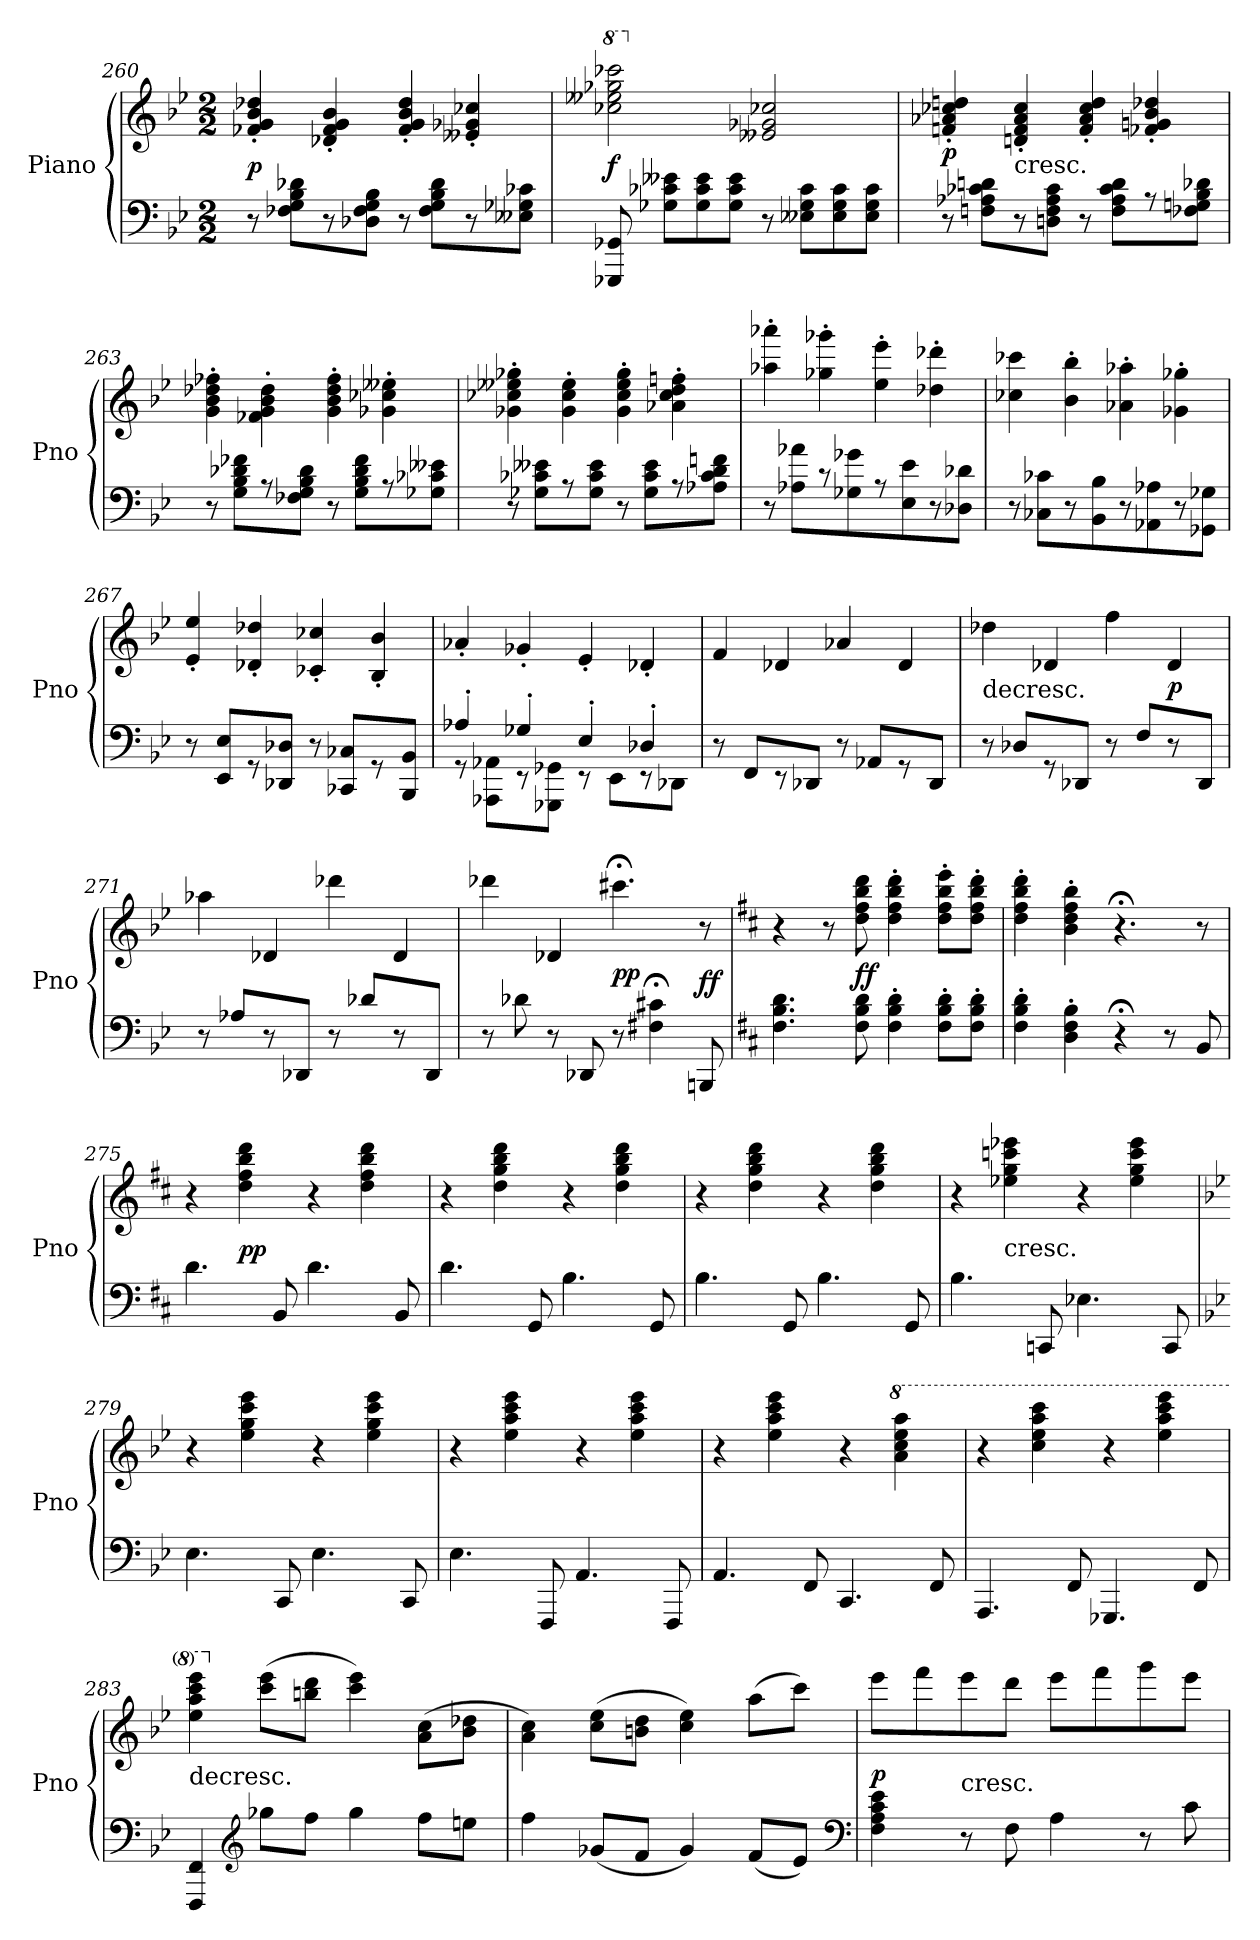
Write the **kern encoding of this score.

**kern	**kern	**dynam
*part1	*part1	*part1
*staff2	*staff1	*staff1/2
*I"Piano	*	*
*I'Pno	*	*
*clefF4	*clefG2	*
*k[b-e-]	*k[b-e-]	*
*M2/2	*M2/2	*
=260	=260	=260
8r	4f-X'/ 4g'/ 4b-'/ 4dd-X'/	p
8F-X\ 8G\ 8B-\ 8d-X\L	.	.
8r	4d-X'/ 4f-'/ 4g'/ 4b-'/	.
8D-X\ 8F-\ 8G\ 8B-\J	.	.
8r	4f-'/ 4g'/ 4b-'/ 4dd-'/	.
8F-\ 8G\ 8B-\ 8d-\L	.	.
8r	4e--X'/ 4g-X'/ 4cc-X'/	.
8E--X\ 8G-X\ 8c-X\J	.	.
=261	=261	=261
*	*8va	*
8GGG-X/ 8GG-X/	2ccc-X\ 2eee--X\ 2ggg-X\ 2cccc-X\	f
8G-X\ 8c-X\ 8e--X\L	.	.
8G-\ 8c-\ 8e--\	.	.
8G-\ 8c-\ 8e--\J	.	.
*	*X8va	*
8r	2e--X/ 2g-X/ 2cc-X/	.
8E--X\ 8G-\ 8c-\L	.	.
8E--\ 8G-\ 8c-\	.	.
8E--\ 8G-\ 8c-\J	.	.
=262	=262	=262
8r	4fn'/ 4a-X'/ 4cc-X'/ 4ddn'/	p
8Fn\ 8A-X\ 8c-X\ 8dn\L	.	.
!	!LO:TX:c:t=cresc.	!
8r	4dn'/ 4f'/ 4a-'/ 4cc-'/	.
8Dn\ 8F\ 8A-\ 8c-\J	.	.
8r	4f'/ 4a-'/ 4cc-'/ 4dd'/	.
8F\ 8A-\ 8c-\ 8d\L	.	.
8r	4f-X'/ 4gn'/ 4b-'/ 4dd-X'/	.
8F-X\ 8Gn\ 8B-\ 8d-X\J	.	.
=263	=263	=263
8r	4g'\ 4b-'\ 4dd-X'\ 4ff-X'\	.
8G\ 8B-\ 8d-X\ 8f-X\L	.	.
8r	4f-X'\ 4g'\ 4b-'\ 4dd-'\	.
8F-X\ 8G\ 8B-\ 8d-\J	.	.
8r	4g'\ 4b-'\ 4dd-'\ 4ff-'\	.
8G\ 8B-\ 8d-\ 8f-\L	.	.
8r	4g-X'\ 4cc-X'\ 4ee--X'\	.
8G-X\ 8c-X\ 8e--X\J	.	.
=264	=264	=264
8r	4g-X'\ 4cc-X'\ 4ee--X'\ 4gg-X'\	.
8G-X\ 8c-X\ 8e--X\L	.	.
8r	4g-'\ 4cc-'\ 4ee--'\	.
8G-\ 8c-\ 8e--\J	.	.
8r	4g-'\ 4cc-'\ 4ee--'\ 4gg-'\	.
8G-\ 8c-\ 8e--\L	.	.
8r	4a-X'\ 4cc-'\ 4dd'\ 4ffn'\	.
8A-X\ 8c-\ 8d\ 8fn\J	.	.
=265	=265	=265
8r	4aa-X'\ 4aaa-X'\	.
8A-X\ 8a-X\L	.	.
8r	4gg-X'\ 4ggg-X'\	.
8G-X\ 8g-X\	.	.
8r	4ee-'\ 4eee-'\	.
8E-\ 8e-\	.	.
8r	4dd-X'\ 4ddd-X'\	.
8D-X\ 8d-X\J	.	.
=266	=266	=266
8r	4cc-X\ 4ccc-X\	.
8C-X\ 8c-X\L	.	.
8r	4b-'\ 4bb-'\	.
8BB-\ 8B-\	.	.
8r	4a-X'\ 4aa-X'\	.
8AA-X\ 8A-X\	.	.
8r	4g-X'\ 4gg-X'\	.
8GG-X\ 8G-X\J	.	.
=267	=267	=267
8r	4e-'/ 4ee-'/	.
8EE-/ 8E-/L	.	.
8r	4d-X'/ 4dd-X'/	.
8DD-X/ 8D-X/J	.	.
8r	4c-X'/ 4cc-X'/	.
8CC-X/ 8C-X/L	.	.
8r	4B-'/ 4b-'/	.
8BBB-/ 8BB-/J	.	.
=268	=268	=268
*^	*	*
4A-X'/	8r	4a-X'/	.
.	8AAA-X\ 8AA-X\L	.	.
4G-X'/	8r	4g-X'/	.
.	8GGG-X\ 8GG-X\J	.	.
4E-'/	8r	4e-'/	.
.	8EE-\L	.	.
4D-X'/	8r	4d-X'/	.
.	8DD-X\J	.	.
*v	*v	*	*
=269	=269	=269
8r	4f/	.
8FF/L	.	.
8r	4d-X/	.
8DD-X/J	.	.
8r	4a-X/	.
8AA-X/L	.	.
8r	4d-/	.
8DD-/J	.	.
=270	=270	=270
!	!LO:TX:c:t=decresc.	!
8r	4dd-X\	.
8D-X/L	.	.
8r	4d-X/	.
8DD-X/J	.	.
8r	4ff\	.
8F/L	.	.
8r	4d-/	p
8DD-/J	.	.
=271	=271	=271
8r	4aa-X\	.
8A-X/L	.	.
8r	4d-X/	.
8DD-X/J	.	.
8r	4ddd-X\	.
8d-X/L	.	.
8r	4d-/	.
8DD-/J	.	.
=272	=272	=272
8r	4ddd-X\	.
8d-X\	.	.
8r	4d-X/	.
8DD-X/	.	.
8r	4.ccc#X;<\	pp
4F#X;<\ 4c#X;<\	.	.
8BBBn/	8r	ff
=273	=273	=273
*k[f#c#]	*k[f#c#]	*
4.F#\ 4.B\ 4.d\	4r	.
.	8r	.
8F#\ 8B\ 8d\	8dd\ 8ff#\ 8bb\ 8ddd\	ff
4F#'\ 4B'\ 4d'\	4dd'\ 4ff#'\ 4bb'\ 4ddd'\	.
8F#'\ 8B'\ 8d'\L	8dd'\ 8ff#'\ 8bb'\ 8eee'\L	.
8F#'\ 8B'\ 8d'\J	8dd'\ 8ff#'\ 8bb'\ 8ddd'\J	.
=274	=274	=274
4F#'\ 4B'\ 4d'\	4dd'\ 4ff#'\ 4bb'\ 4ddd'\	.
4D'\ 4F#'\ 4B'\	4b'\ 4dd'\ 4ff#'\ 4bb'\	.
4r;<	4.r;<	.
8r	.	.
8BB/	8r	.
=275	=275	=275
4.d\	4r	.
.	4dd\ 4ff#\ 4bb\ 4ddd\	pp
8BB/	.	.
4.d\	4r	.
.	4dd\ 4ff#\ 4bb\ 4ddd\	.
8BB/	.	.
=276	=276	=276
4.d\	4r	.
.	4dd\ 4gg\ 4bb\ 4ddd\	.
8GG/	.	.
4.B\	4r	.
.	4dd\ 4gg\ 4bb\ 4ddd\	.
8GG/	.	.
=277	=277	=277
4.B\	4r	.
.	4dd\ 4gg\ 4bb\ 4ddd\	.
8GG/	.	.
4.B\	4r	.
.	4dd\ 4gg\ 4bb\ 4ddd\	.
8GG/	.	.
=278	=278	=278
4.B\	4r	.
!	!LO:TX:c:t=cresc.	!
.	4ee-X\ 4gg\ 4cccn\ 4eee-X\	.
8CCn/	.	.
4.E-X\	4r	.
.	4ee-\ 4gg\ 4ccc\ 4eee-\	.
8CC/	.	.
=279	=279	=279
*k[b-e-]	*k[b-e-]	*
4.E-\	4r	.
.	4ee-\ 4gg\ 4ccc\ 4eee-\	.
8CC/	.	.
4.E-\	4r	.
.	4ee-\ 4gg\ 4ccc\ 4eee-\	.
8CC/	.	.
=280	=280	=280
4.E-\	4r	.
.	4ee-\ 4aa\ 4ccc\ 4eee-\	.
8FFF/	.	.
4.AA/	4r	.
.	4ee-\ 4aa\ 4ccc\ 4eee-\	.
8FFF/	.	.
=281	=281	=281
4.AA/	4r	.
.	4ee-\ 4aa\ 4ccc\ 4eee-\	.
8FF/	.	.
4.CC/	4r	.
*	*8va	*
.	4aa\ 4ccc\ 4eee-\ 4aaa\	.
8FF/	.	.
=282	=282	=282
4.AAA/	4r	.
.	4ccc\ 4eee-\ 4aaa\ 4cccc\	.
8FF/	.	.
4.GGG-X/	4r	.
.	4eee-\ 4aaa\ 4cccc\ 4eeee-\	.
8FF/	.	.
=283	=283	=283
!	!LO:TX:c:t=decresc.	!
4FFF/ 4FF/	4eee-\ 4aaa\ 4cccc\ 4eeee-\	.
*clefG2	*	*
*	*X8va	*
8gg-X\L	(8ccc\ 8eee-\L	.
8ff\J	8bbn\ 8ddd\J	.
4gg-\	4ccc\ 4eee-\)	.
8ff\L	(8a\ 8cc\L	.
8een\J	8b-\ 8dd-X\J	.
=284	=284	=284
4ff\	4a\ 4cc\)	.
(8g-X/L	(8cc\ 8ee-\L	.
8f/J	8bn\ 8dd\J	.
4g-/)	4cc\ 4ee-\)	.
(8f/L	(8aa\L	.
8e-/J)	8ccc\J)	.
*clefF4	*	*
=285	=285	=285
4F\ 4A\ 4c\ 4e-\	8eee-\L	p
.	8fff\	.
!	!LO:TX:c:t=cresc.	!
8r	8eee-\	.
8F\	8ddd\J	.
4A\	8eee-\L	.
.	8fff\	.
8r	8ggg\	.
8c\	8eee-\J	.
=	=	=
*-	*-	*-
